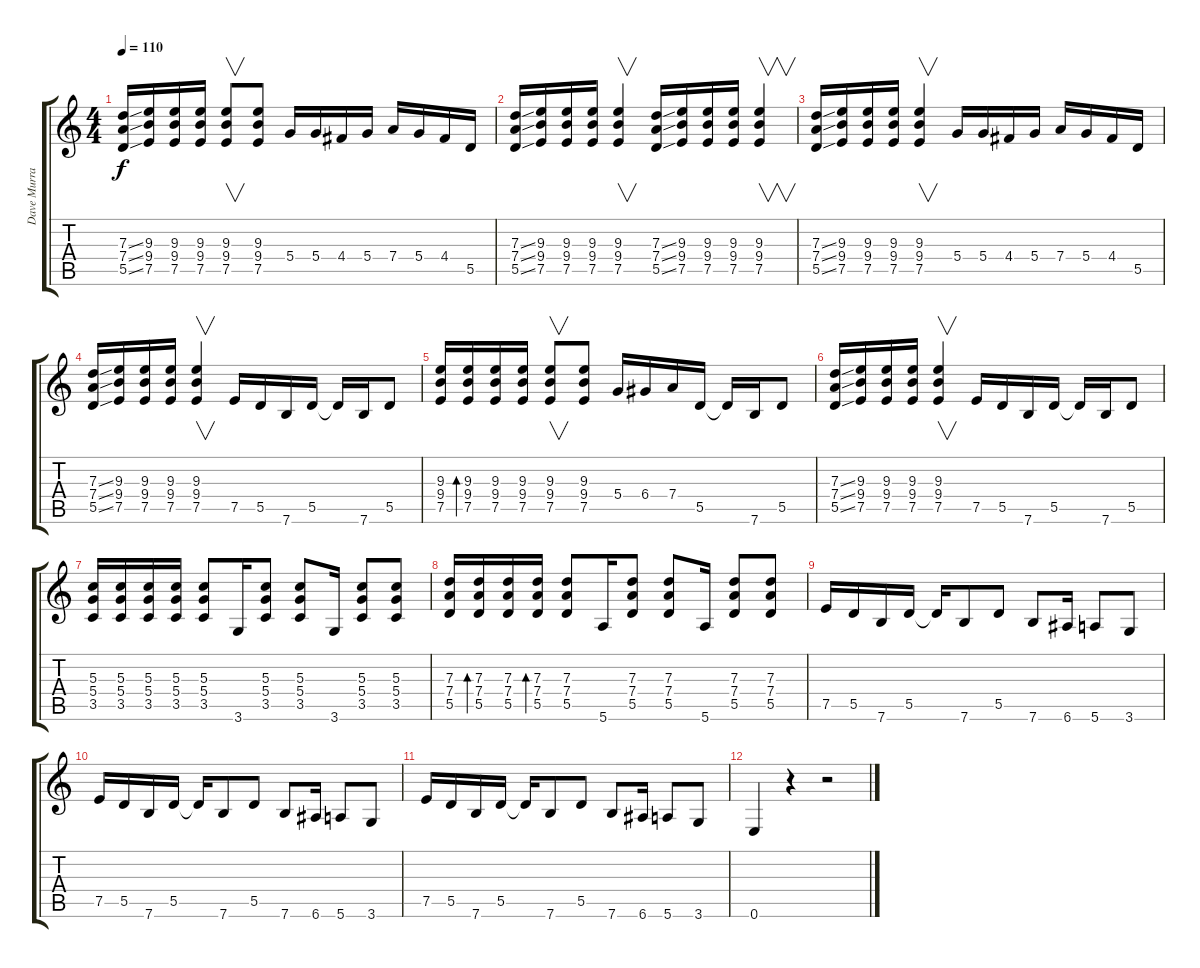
\track ("Dave Murray (Guitar)" "Dave Murra") {instrument distortionguitar}
\staff {score tabs}
\tuning (E4 B3 G3 D3 A2 E2) {hide}
\ts (4 4)
\tempo 110
\clef g2
\ks c
(7.3{ss} 7.4{ss} 5.5{ss}).16{dy f} (9.3 9.4 7.5).16 (9.3 9.4 7.5).16 (9.3 9.4 7.5).16 (9.3 9.4 7.5).8{v} (9.3 9.4 7.5).8 5.4.16 5.4.16 4.4.16 5.4.16 7.4.16 5.4.16 4.4.16 5.5.16 |
(7.3{ss} 7.4{ss} 5.5{ss}).16 (9.3 9.4 7.5).16 (9.3 9.4 7.5).16 (9.3 9.4 7.5).16 (9.3 9.4 7.5).4{v} (7.3{ss} 7.4{ss} 5.5{ss}).16 (9.3 9.4 7.5).16 (9.3 9.4 7.5).16 (9.3 9.4 7.5).16 (9.3 9.4 7.5).4{v} |
(7.3{ss} 7.4{ss} 5.5{ss}).16 (9.3 9.4 7.5).16 (9.3 9.4 7.5).16 (9.3 9.4 7.5).16 (9.3 9.4 7.5).4{v} 5.4.16 5.4.16 4.4.16 5.4.16 7.4.16 5.4.16 4.4.16 5.5.16 |
(7.3{ss} 7.4{ss} 5.5{ss}).16 (9.3 9.4 7.5).16 (9.3 9.4 7.5).16 (9.3 9.4 7.5).16 (9.3 9.4 7.5).4{v} 7.5.16 5.5.16 7.6.16 5.5.16 5.5{t}.16 7.6.16 5.5.8 |
(9.3 9.4 7.5).16 (9.3 9.4 7.5).16{bd 120} (9.3 9.4 7.5).16 (9.3 9.4 7.5).16 (9.3 9.4 7.5).8{v} (9.3 9.4 7.5).8 5.4.16 6.4.16 7.4.16 5.5.16 5.5{t}.16 7.6.16 5.5.8 |
(7.3{ss} 7.4{ss} 5.5{ss}).16 (9.3 9.4 7.5).16 (9.3 9.4 7.5).16 (9.3 9.4 7.5).16 (9.3 9.4 7.5).4{v} 7.5.16 5.5.16 7.6.16 5.5.16 5.5{t}.16 7.6.16 5.5.8 |
(5.3 5.4 3.5).16 (5.3 5.4 3.5).16 (5.3 5.4 3.5).16 (5.3 5.4 3.5).16 (5.3 5.4 3.5).8 3.6.16 (5.3 5.4 3.5).8 (5.3 5.4 3.5).8 3.6.16 (5.3 5.4 3.5).8 (5.3 5.4 3.5).8 |
(7.3 7.4 5.5).16 (7.3 7.4 5.5).16{bd 120} (7.3 7.4 5.5).16 (7.3 7.4 5.5).16{bd 120} (7.3 7.4 5.5).8 5.6.16 (7.3 7.4 5.5).8 (7.3 7.4 5.5).8 5.6.16 (7.3 7.4 5.5).8 (7.3 7.4 5.5).8 |
7.5.16 5.5.16 7.6.16 5.5.16 5.5{t}.16 7.6.8 5.5.8 7.6.8 6.6.16 5.6.8 3.6.8 |
7.5.16 5.5.16 7.6.16 5.5.16 5.5{t}.16 7.6.8 5.5.8 7.6.8 6.6.16 5.6.8 3.6.8 |
7.5.16 5.5.16 7.6.16 5.5.16 5.5{t}.16 7.6.8 5.5.8 7.6.8 6.6.16 5.6.8 3.6.8 |
0.6.4 r.4 r.2
